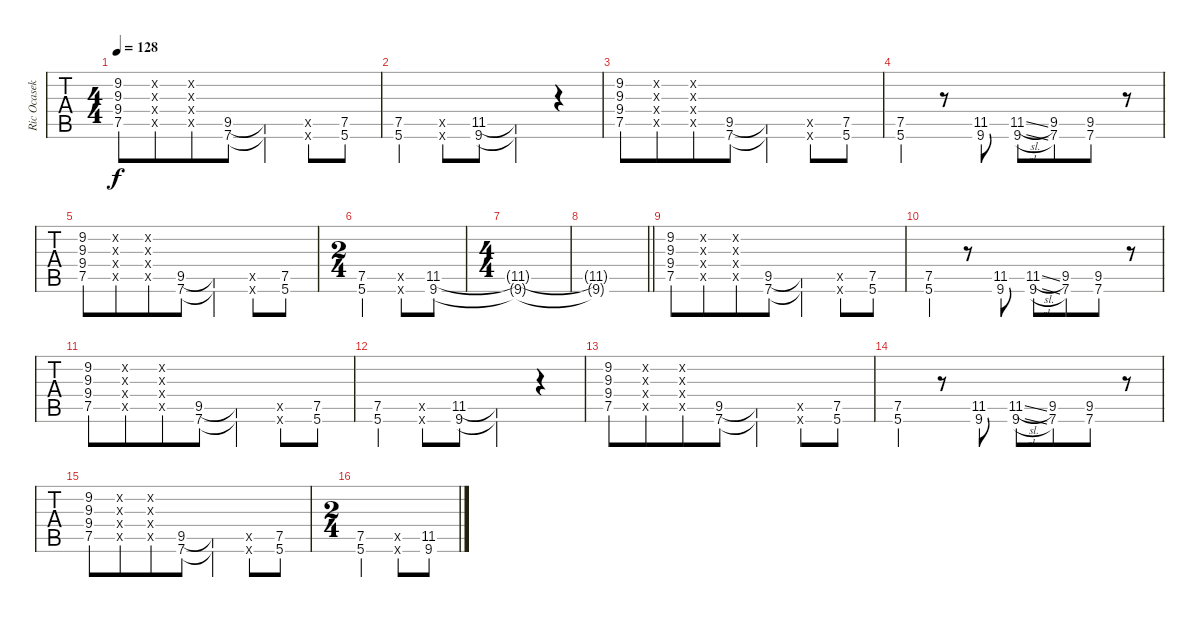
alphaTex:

\track ("Ric Ocasek - Rhythm Guitar" "Ric Ocasek") {instrument overdrivenguitar}
\staff {tabs}
\tuning (E4 B3 G3 D3 A2 E2) {hide}
\ts (4 4)
\tempo 128
\clef g2
\ks c
(9.2 9.3 9.4 7.5).8{dy f} (0.2{x} 0.3{x} 0.4{x} 0.5{x}).8{beam merge} (0.2{x} 0.3{x} 0.4{x} 0.5{x}).8 (9.5 7.6).8 (9.5{t} 7.6{t}).4 (0.5{x} 0.6{x}).8 (7.5 5.6).8 |
(7.5 5.6).4 (0.5{x} 0.6{x}).8 (11.5 9.6).8 (11.5{t} 9.6{t}).4 r.4 |
(9.2 9.3 9.4 7.5).8 (0.2{x} 0.3{x} 0.4{x} 0.5{x}).8{beam merge} (0.2{x} 0.3{x} 0.4{x} 0.5{x}).8 (9.5 7.6).8 (9.5{t} 7.6{t}).4 (0.5{x} 0.6{x}).8 (7.5 5.6).8 |
(7.5 5.6).4 r.8 (11.5 9.6).8 (11.5{sl} 9.6{sl}).8 (9.5 7.6).8{beam merge} (9.5 7.6).8 r.8 |
(9.2 9.3 9.4 7.5).8 (0.2{x} 0.3{x} 0.4{x} 0.5{x}).8{beam merge} (0.2{x} 0.3{x} 0.4{x} 0.5{x}).8 (9.5 7.6).8 (9.5{t} 7.6{t}).4 (0.5{x} 0.6{x}).8 (7.5 5.6).8 |
\ts (2 4)
(7.5 5.6).4 (0.5{x} 0.6{x}).8 (11.5 9.6).8 |
\ts (4 4)
(11.5{t} 9.6{t}).1 |
\barLineRight lightlight
(11.5{t} 9.6{t}).1 |
(9.2 9.3 9.4 7.5).8 (0.2{x} 0.3{x} 0.4{x} 0.5{x}).8{beam merge} (0.2{x} 0.3{x} 0.4{x} 0.5{x}).8 (9.5 7.6).8 (9.5{t} 7.6{t}).4 (0.5{x} 0.6{x}).8 (7.5 5.6).8 |
(7.5 5.6).4 r.8 (11.5 9.6).8 (11.5{sl} 9.6{sl}).8 (9.5 7.6).8{beam merge} (9.5 7.6).8 r.8 |
(9.2 9.3 9.4 7.5).8 (0.2{x} 0.3{x} 0.4{x} 0.5{x}).8{beam merge} (0.2{x} 0.3{x} 0.4{x} 0.5{x}).8 (9.5 7.6).8 (9.5{t} 7.6{t}).4 (0.5{x} 0.6{x}).8 (7.5 5.6).8 |
(7.5 5.6).4 (0.5{x} 0.6{x}).8 (11.5 9.6).8 (11.5{t} 9.6{t}).4 r.4 |
(9.2 9.3 9.4 7.5).8 (0.2{x} 0.3{x} 0.4{x} 0.5{x}).8{beam merge} (0.2{x} 0.3{x} 0.4{x} 0.5{x}).8 (9.5 7.6).8 (9.5{t} 7.6{t}).4 (0.5{x} 0.6{x}).8 (7.5 5.6).8 |
(7.5 5.6).4 r.8 (11.5 9.6).8 (11.5{sl} 9.6{sl}).8 (9.5 7.6).8{beam merge} (9.5 7.6).8 r.8 |
(9.2 9.3 9.4 7.5).8 (0.2{x} 0.3{x} 0.4{x} 0.5{x}).8{beam merge} (0.2{x} 0.3{x} 0.4{x} 0.5{x}).8 (9.5 7.6).8 (9.5{t} 7.6{t}).4 (0.5{x} 0.6{x}).8 (7.5 5.6).8 |
\ts (2 4)
(7.5 5.6).4 (0.5{x} 0.6{x}).8 (11.5 9.6).8
